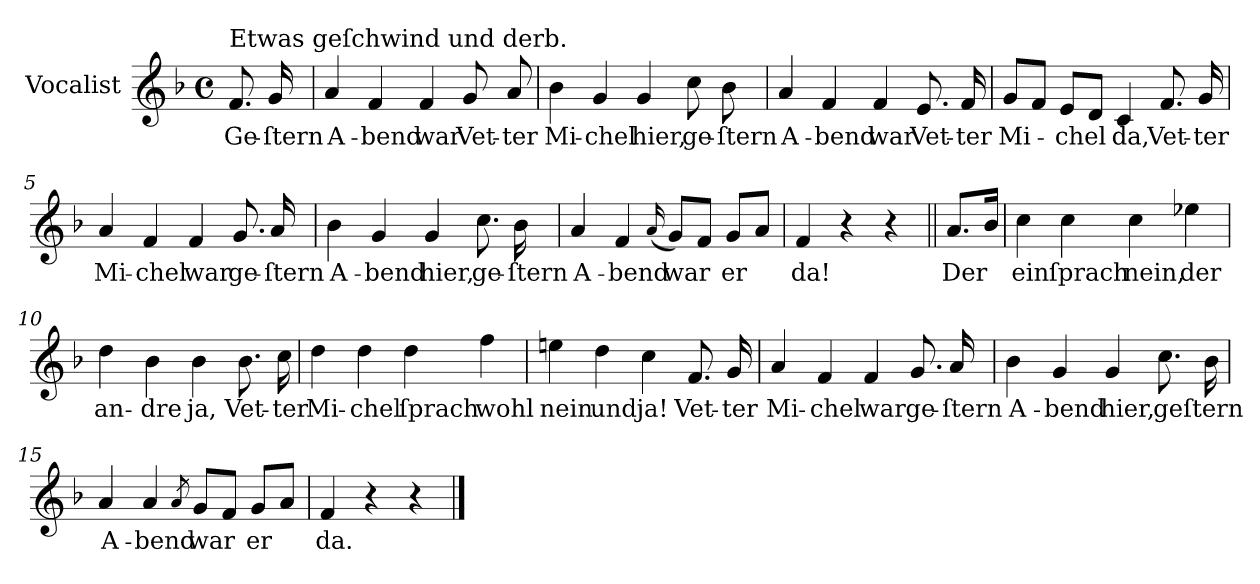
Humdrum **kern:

**kern	**text
*part1	*part1
*staff1	*staff1
*I"Vocalist	*
*clefG2	*
*k[b-]	*
*F:	*
*M4/4	*
*met(c)	*
=	=
!LO:TX:a:t=Etwas geſchwind und derb.	!
8.f	Ge-
16g	-ſtern
=1	=1
4a	A-
4f	-bend
4f	war
8g	Vet-
8a	-ter
=2	=2
4b-	Mi-
4g	-chel
4g	hier,
8cc	ge-
8b-	-ſtern
=3	=3
4a	A-
4f	-bend
4f	war
8.e	Vet-
16f	-ter
=4	=4
8gL	Mi-
8fJ	.
8eL	-chel
8dJ	.
4c	da,
8.f	Vet-
16g	-ter
=5	=5
4a	Mi-
4f	-chel
4f	war
8.g	ge-
16a	-ſtern
=6	=6
4b-	A-
4g	-bend
4g	hier,
8.cc	ge-
16b-	-ſtern
=7	=7
4a	A-
4f	-bend
(16qqa	.
8gL)	war
8fJ	.
8gL	er
8aJ	.
=8	=8
4f	da!
4r	.
4r	.
=||	=||
8.aL	Der
16b-Jk	.
=9	=9
4cc	ein
4cc	ſprach
4cc	nein,
4ee-X	der
=10	=10
4dd	an-
4b-	-dre
4b-	ja,
8.b-	Vet-
16cc	-ter
=11	=11
4dd	Mi-
4dd	-chel
4dd	ſprach
4ff	wohl
=12	=12
4een	nein
4dd	und
4cc	ja!
8.f	Vet-
16g	-ter
=13	=13
4a	Mi-
4f	-chel
4f	war
8.g	ge-
16a	-ſtern
=14	=14
4b-	A-
4g	-bend
4g	hier,
8.cc	geſtern
16b-	.
=15	=15
4a	A-
4a	-bend
8qa	.
8gL	war
8fJ	.
8gL	er
8aJ	.
=16	=16
4f	da.
4r	.
4r	.
==	==
*-	*-
